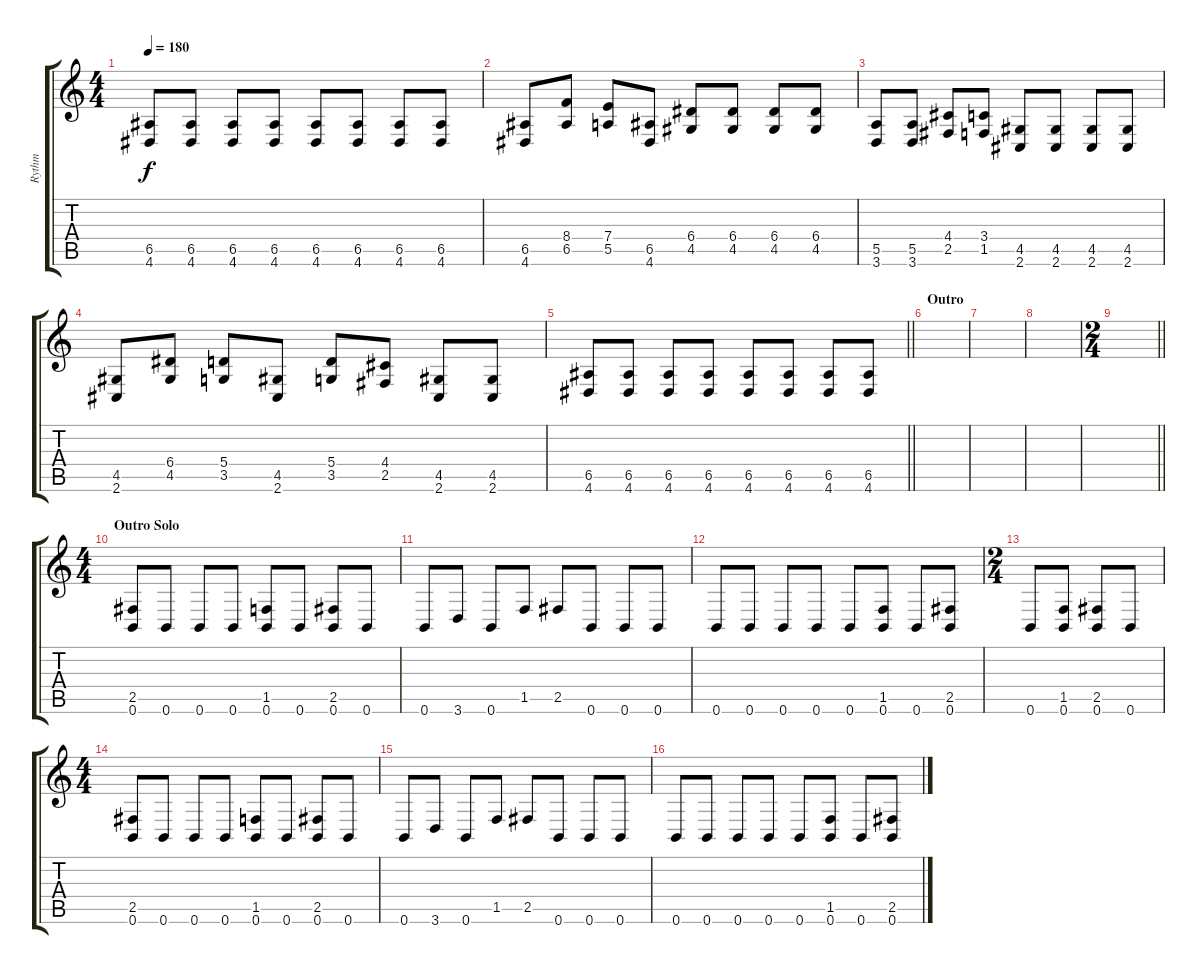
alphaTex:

\track ("Rythm" "Rythm") {instrument distortionguitar}
\staff {score tabs}
\tuning (B3 Gb3 D3 A2 E2 B1) {hide}
\ts (4 4)
\tempo 180
\clef g2
\ks c
(6.5 4.6).8{dy f} (6.5 4.6).8 (6.5 4.6).8 (6.5 4.6).8 (6.5 4.6).8 (6.5 4.6).8 (6.5 4.6).8 (6.5 4.6).8 |
(6.5 4.6).8 (8.4 6.5).8 (7.4 5.5).8 (6.5 4.6).8 (6.4 4.5).8 (6.4 4.5).8 (6.4 4.5).8 (6.4 4.5).8 |
(5.5 3.6).8 (5.5 3.6).8 (4.4 2.5).8 (3.4 1.5).8 (4.5 2.6).8 (4.5 2.6).8 (4.5 2.6).8 (4.5 2.6).8 |
(4.5 2.6).8 (6.4 4.5).8 (5.4 3.5).8 (4.5 2.6).8 (5.4 3.5).8 (4.4 2.5).8 (4.5 2.6).8 (4.5 2.6).8 |
\barLineRight lightlight
(6.5 4.6).8 (6.5 4.6).8 (6.5 4.6).8 (6.5 4.6).8 (6.5 4.6).8 (6.5 4.6).8 (6.5 4.6).8 (6.5 4.6).8 |
\section ("" "Outro")
|
|
|
\ts (2 4)
\barLineRight lightlight
|
\ts (4 4)
\section ("" "Outro Solo")
(2.5 0.6).8 0.6.8 0.6.8 0.6.8 (1.5 0.6).8 0.6.8 (2.5 0.6).8 0.6.8 |
0.6.8 3.6.8 0.6.8 1.5.8 2.5.8 0.6.8 0.6.8 0.6.8 |
0.6.8 0.6.8 0.6.8 0.6.8 0.6.8 (1.5 0.6).8 0.6.8 (2.5 0.6).8 |
\ts (2 4)
0.6.8 (1.5 0.6).8 (2.5 0.6).8 0.6.8 |
\ts (4 4)
(2.5 0.6).8 0.6.8 0.6.8 0.6.8 (1.5 0.6).8 0.6.8 (2.5 0.6).8 0.6.8 |
0.6.8 3.6.8 0.6.8 1.5.8 2.5.8 0.6.8 0.6.8 0.6.8 |
0.6.8 0.6.8 0.6.8 0.6.8 0.6.8 (1.5 0.6).8 0.6.8 (2.5 0.6).8
